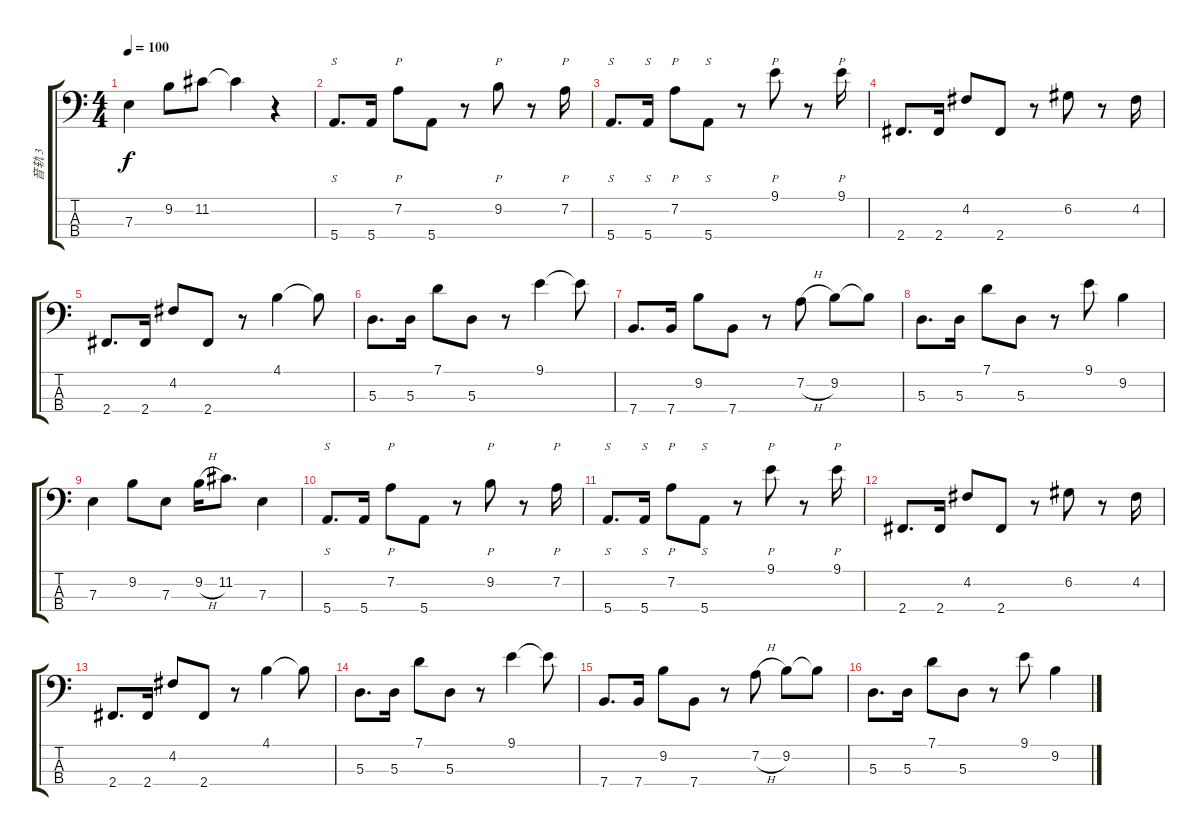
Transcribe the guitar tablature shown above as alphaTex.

\track ("音轨 3" "音轨 3") {instrument slapbass1}
\staff {score tabs}
\tuning (G2 D2 A1 E1) {hide}
\ts (4 4)
\tempo 100
\clef f4
\ks c
7.3.4{dy f} 9.2.8 11.2.8 11.2{t}.4 r.4 |
5.4.8{s d} 5.4.16 7.2.8{p} 5.4.8 r.8 9.2.8{p} r.8 7.2.16{p} |
5.4.8{s d} 5.4.16{s} 7.2.8{p} 5.4.8{s} r.8 9.1.8{p} r.8 9.1.16{p} |
2.4.8{d} 2.4.16 4.2.8 2.4.8 r.8 6.2.8 r.8 4.2.16 |
2.4.8{d} 2.4.16 4.2.8 2.4.8 r.8 4.1.4 4.1{t}.8 |
5.3.8{d} 5.3.16 7.1.8 5.3.8 r.8 9.1.4 9.1{t}.8 |
7.4.8{d} 7.4.16 9.2.8 7.4.8 r.8 7.2{h}.8 9.2.8 9.2{t}.8 |
5.3.8{d} 5.3.16 7.1.8 5.3.8 r.8 9.1.8 9.2.4 |
7.3.4 9.2.8 7.3.8 9.2{h}.16 11.2.8{d} 7.3.4 |
5.4.8{s d} 5.4.16 7.2.8{p} 5.4.8 r.8 9.2.8{p} r.8 7.2.16{p} |
5.4.8{s d} 5.4.16{s} 7.2.8{p} 5.4.8{s} r.8 9.1.8{p} r.8 9.1.16{p} |
2.4.8{d} 2.4.16 4.2.8 2.4.8 r.8 6.2.8 r.8 4.2.16 |
2.4.8{d} 2.4.16 4.2.8 2.4.8 r.8 4.1.4 4.1{t}.8 |
5.3.8{d} 5.3.16 7.1.8 5.3.8 r.8 9.1.4 9.1{t}.8 |
7.4.8{d} 7.4.16 9.2.8 7.4.8 r.8 7.2{h}.8 9.2.8 9.2{t}.8 |
5.3.8{d} 5.3.16 7.1.8 5.3.8 r.8 9.1.8 9.2.4
